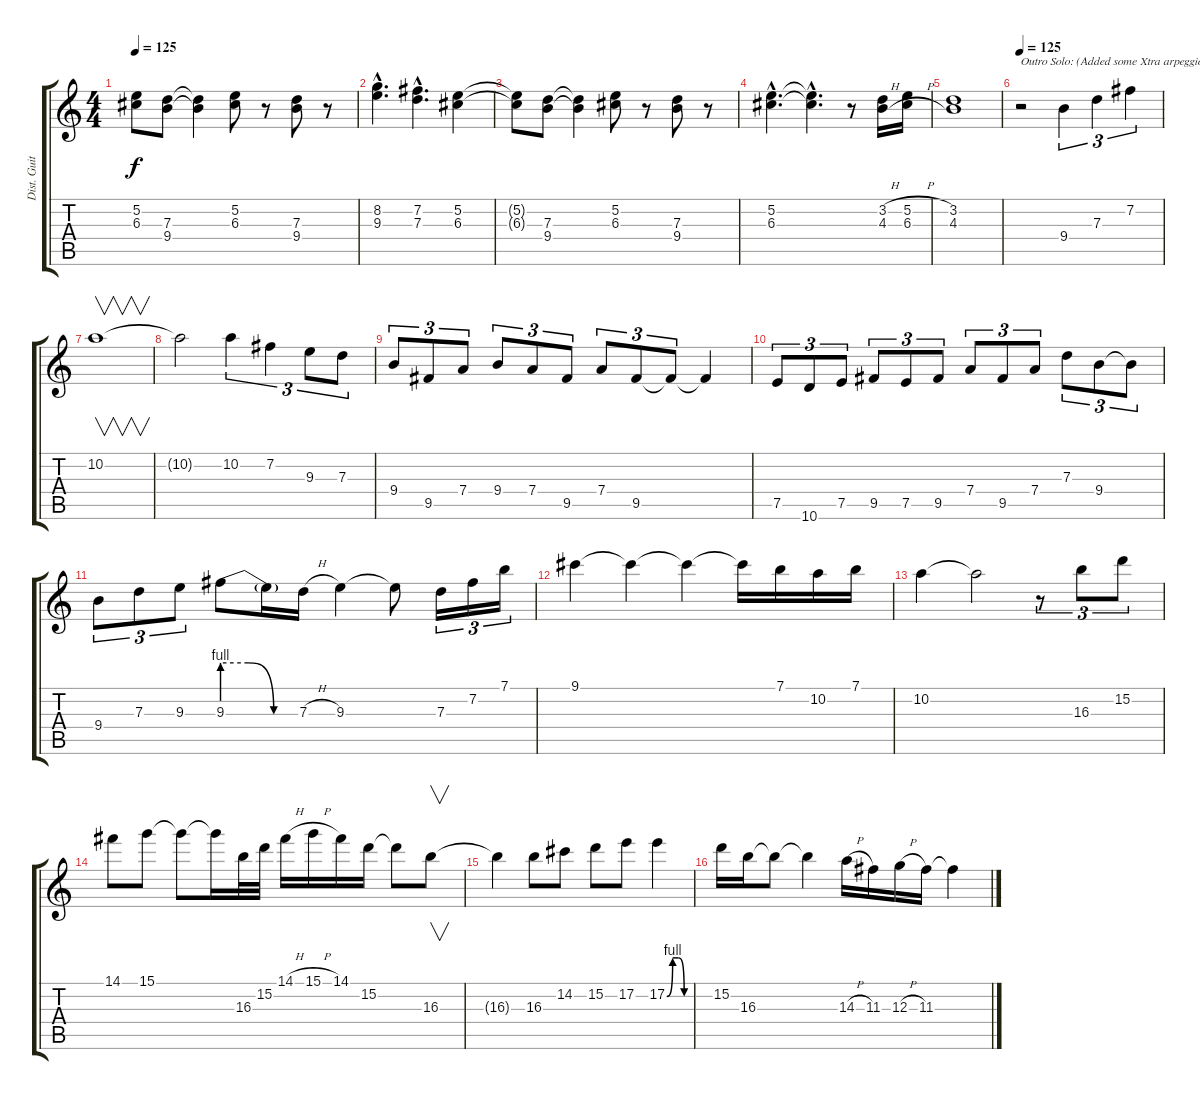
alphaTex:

\track ("Dist. Guitar 1" "Dist. Guit") {instrument overdrivenguitar}
\staff {score tabs}
\tuning (E4 B3 G3 D3 A2 E2) {hide}
\ts (4 4)
\tempo 125
\clef g2
\ks c
(5.2{t} 6.3{t}).8{dy f} (7.3 9.4).8 (7.3{t} 9.4{t}).4 (5.2 6.3).8 r.8 (7.3 9.4).8 r.8 |
(8.2{hac} 9.3{hac}).4{d} (7.2{hac} 7.3{hac}).4{d} (5.2 6.3).4 |
(5.2{t} 6.3{t}).8 (7.3 9.4).8 (7.3{t} 9.4{t}).4 (5.2 6.3).8 r.8 (7.3 9.4).8 r.8 |
(5.2{hac} 6.3{hac}).4{d} (5.2{hac t} 6.3{hac t}).4{d} r.8 (3.2{h} 4.3{h}).16 (5.2{h} 6.3{h}).16 |
(3.2 4.3).1 |
\tempo 125
r.2{txt "Outro Solo: (Added some Xtra arpeggio fills...)" volume 16 instrument overdrivenguitar} 9.4.4{tu (3 2)} 7.3.4{tu (3 2)} 7.2.4{tu (3 2)} |
10.2.1{v} |
10.2{t}.2 10.2.4{tu (3 2)} 7.2.4{tu (3 2)} 9.3.8{tu (3 2)} 7.3.8{tu (3 2)} |
9.4.8{tu (3 2)} 9.5.8{tu (3 2)} 7.4.8{tu (3 2)} 9.4.8{tu (3 2)} 7.4.8{tu (3 2)} 9.5.8{tu (3 2)} 7.4.8{tu (3 2)} 9.5.8{tu (3 2)} 9.5{t}.8{tu (3 2)} 9.5{t}.4 |
7.5.8{tu (3 2)} 10.6.8{tu (3 2)} 7.5.8{tu (3 2)} 9.5.8{tu (3 2)} 7.5.8{tu (3 2)} 9.5.8{tu (3 2)} 7.4.8{tu (3 2)} 9.5.8{tu (3 2)} 7.4.8{tu (3 2)} 7.3.8{tu (3 2)} 9.4.8{tu (3 2)} 9.4{t}.8{tu (3 2)} |
9.4.8{tu (3 2)} 7.3.8{tu (3 2)} 9.3.8{tu (3 2)} 9.3{be (custom 0 4 20 4 40 0 60 0)}.8 9.3{t}.16 7.3{h}.16 9.3.4 9.3{t}.8 7.3.16{tu (3 2)} 7.2.16{tu (3 2)} 7.1.16{tu (3 2)} |
9.1.4 9.1{t}.4 9.1{t}.4 9.1{t}.16 7.1.16 10.2.16 7.1.16 |
10.2.4 10.2{t}.2 r.8{tu (3 2)} 16.3.8{tu (3 2)} 15.2.8{tu (3 2)} |
14.1.8 15.1.8 15.1{t}.8 15.1{t}.16 16.3.32 15.2.32 14.1{h}.16 15.1{h}.16 14.1.16 15.2.16 15.2{t}.8 16.3.8{v} |
16.3{t}.4 16.3.8 14.2.8 15.2.8 17.2.8 17.2{be (custom 0 0 15 4 30 4 45 0 60 0)}.4 |
15.2.16 16.3.16 16.3{t}.8 16.3{t}.4 14.3{h}.16 11.3.16 12.3{h}.16 11.3.16 11.3{t}.4
